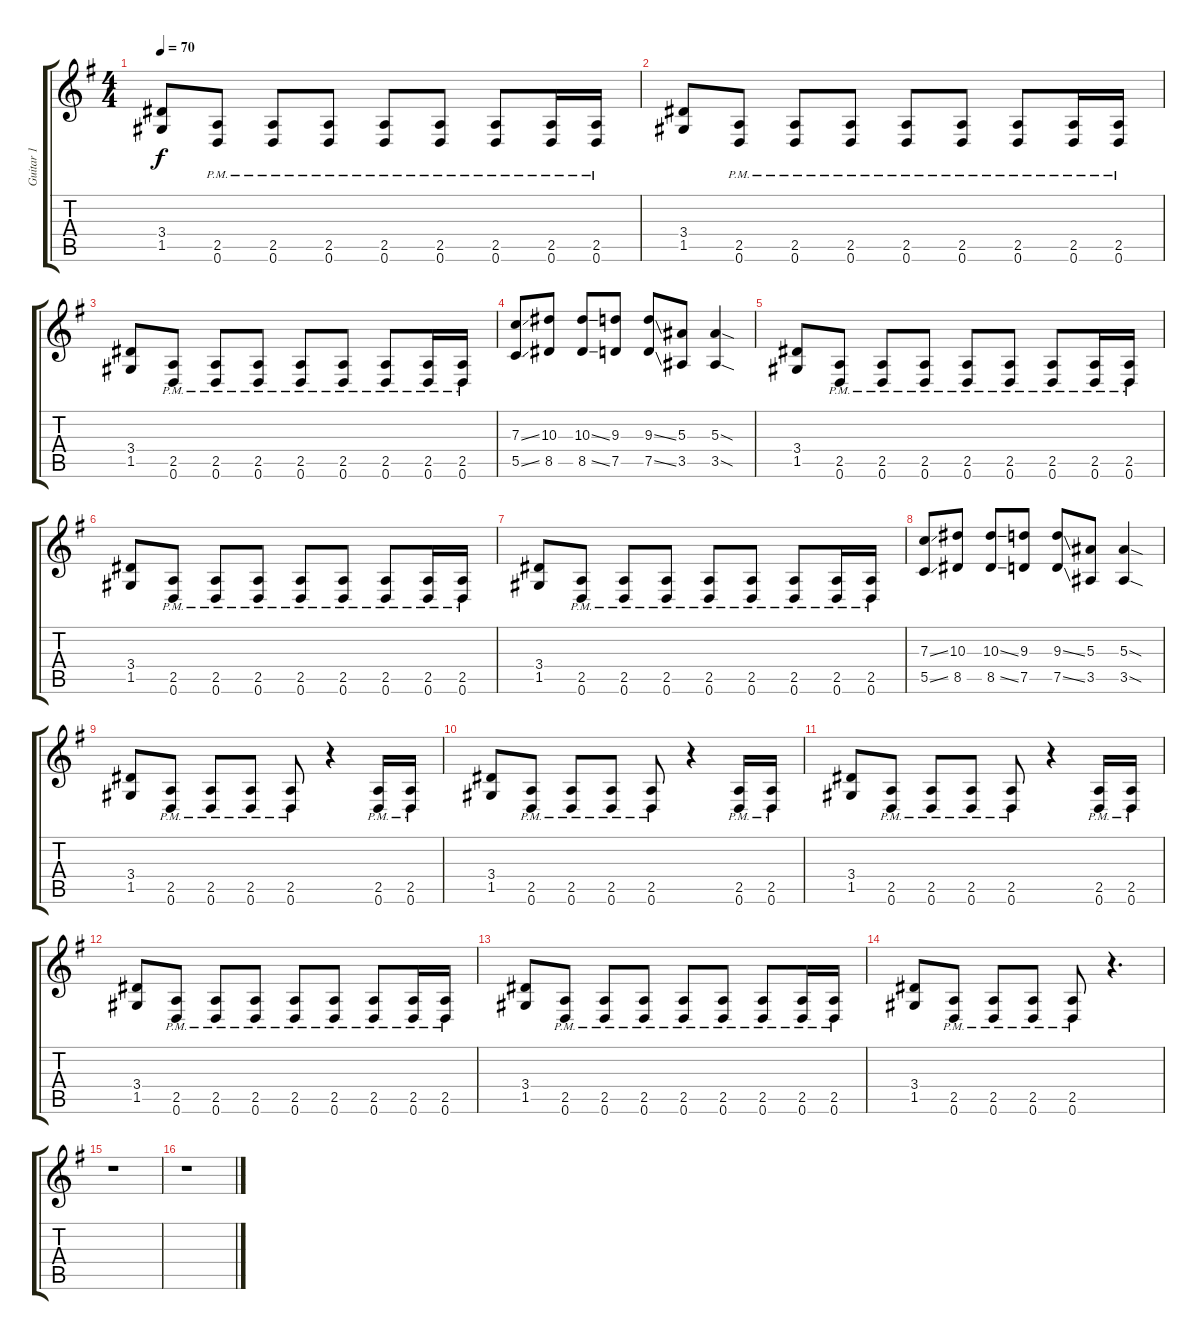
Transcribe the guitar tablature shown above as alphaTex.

\track ("Guitar 1" "Guitar 1") {instrument distortionguitar}
\staff {score tabs}
\tuning (D4 A3 F3 C3 G2 D2) {hide}
\ts (4 4)
\tempo 70
\clef g2
\ks g
(3.4 1.5).8{dy f} (2.5{pm} 0.6{pm}).8 (2.5{pm} 0.6{pm}).8 (2.5{pm} 0.6{pm}).8 (2.5{pm} 0.6{pm}).8 (2.5{pm} 0.6{pm}).8 (2.5{pm} 0.6{pm}).8 (2.5{pm} 0.6{pm}).16 (2.5{pm} 0.6{pm}).16 |
(3.4 1.5).8 (2.5{pm} 0.6{pm}).8 (2.5{pm} 0.6{pm}).8 (2.5{pm} 0.6{pm}).8 (2.5{pm} 0.6{pm}).8 (2.5{pm} 0.6{pm}).8 (2.5{pm} 0.6{pm}).8 (2.5{pm} 0.6{pm}).16 (2.5{pm} 0.6{pm}).16 |
(3.4 1.5).8 (2.5{pm} 0.6{pm}).8 (2.5{pm} 0.6{pm}).8 (2.5{pm} 0.6{pm}).8 (2.5{pm} 0.6{pm}).8 (2.5{pm} 0.6{pm}).8 (2.5{pm} 0.6{pm}).8 (2.5{pm} 0.6{pm}).16 (2.5{pm} 0.6{pm}).16 |
(7.3{ss} 5.5{ss}).8 (10.3 8.5).8 (10.3{ss} 8.5{ss}).8 (9.3 7.5).8 (9.3{ss} 7.5{ss}).8 (5.3 3.5).8 (5.3{sod} 3.5{sod}).4 |
(3.4 1.5).8 (2.5{pm} 0.6{pm}).8 (2.5{pm} 0.6{pm}).8 (2.5{pm} 0.6{pm}).8 (2.5{pm} 0.6{pm}).8 (2.5{pm} 0.6{pm}).8 (2.5{pm} 0.6{pm}).8 (2.5{pm} 0.6{pm}).16 (2.5{pm} 0.6{pm}).16 |
(3.4 1.5).8 (2.5{pm} 0.6{pm}).8 (2.5{pm} 0.6{pm}).8 (2.5{pm} 0.6{pm}).8 (2.5{pm} 0.6{pm}).8 (2.5{pm} 0.6{pm}).8 (2.5{pm} 0.6{pm}).8 (2.5{pm} 0.6{pm}).16 (2.5{pm} 0.6{pm}).16 |
(3.4 1.5).8 (2.5{pm} 0.6{pm}).8 (2.5{pm} 0.6{pm}).8 (2.5{pm} 0.6{pm}).8 (2.5{pm} 0.6{pm}).8 (2.5{pm} 0.6{pm}).8 (2.5{pm} 0.6{pm}).8 (2.5{pm} 0.6{pm}).16 (2.5{pm} 0.6{pm}).16 |
(7.3{ss} 5.5{ss}).8 (10.3 8.5).8 (10.3{ss} 8.5{ss}).8 (9.3 7.5).8 (9.3{ss} 7.5{ss}).8 (5.3 3.5).8 (5.3{sod} 3.5{sod}).4 |
(3.4 1.5).8 (2.5{pm} 0.6{pm}).8 (2.5{pm} 0.6{pm}).8 (2.5{pm} 0.6{pm}).8 (2.5{pm} 0.6{pm}).8 r.4 (2.5{pm} 0.6{pm}).16 (2.5{pm} 0.6{pm}).16 |
(3.4 1.5).8 (2.5{pm} 0.6{pm}).8 (2.5{pm} 0.6{pm}).8 (2.5{pm} 0.6{pm}).8 (2.5{pm} 0.6{pm}).8 r.4 (2.5{pm} 0.6{pm}).16 (2.5{pm} 0.6{pm}).16 |
(3.4 1.5).8 (2.5{pm} 0.6{pm}).8 (2.5{pm} 0.6{pm}).8 (2.5{pm} 0.6{pm}).8 (2.5{pm} 0.6{pm}).8 r.4 (2.5{pm} 0.6{pm}).16 (2.5{pm} 0.6{pm}).16 |
(3.4 1.5).8 (2.5{pm} 0.6{pm}).8 (2.5{pm} 0.6{pm}).8 (2.5{pm} 0.6{pm}).8 (2.5{pm} 0.6{pm}).8 (2.5{pm} 0.6{pm}).8 (2.5{pm} 0.6{pm}).8 (2.5{pm} 0.6{pm}).16 (2.5{pm} 0.6{pm}).16 |
(3.4 1.5).8 (2.5{pm} 0.6{pm}).8 (2.5{pm} 0.6{pm}).8 (2.5{pm} 0.6{pm}).8 (2.5{pm} 0.6{pm}).8 (2.5{pm} 0.6{pm}).8 (2.5{pm} 0.6{pm}).8 (2.5{pm} 0.6{pm}).16 (2.5{pm} 0.6{pm}).16 |
(3.4 1.5).8 (2.5{pm} 0.6{pm}).8 (2.5{pm} 0.6{pm}).8 (2.5{pm} 0.6{pm}).8 (2.5{pm} 0.6{pm}).8 r.4{d} |
r.1 |
r.1
